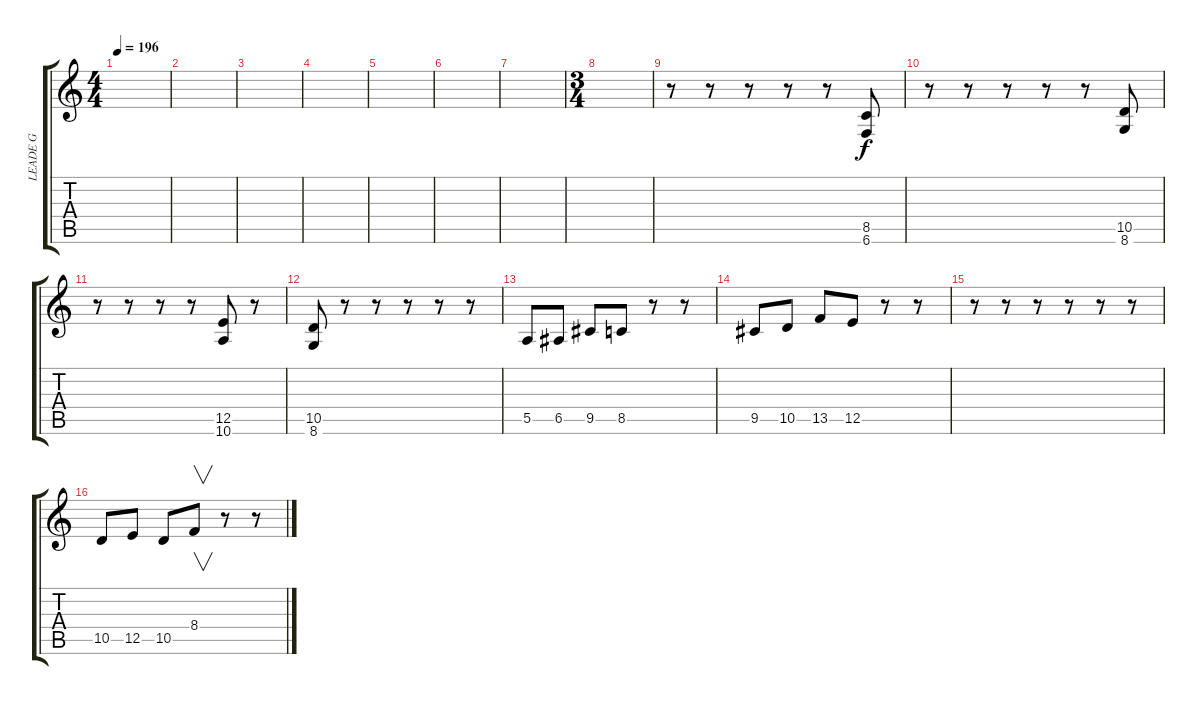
\track ("LEADE G" "LEADE G") {instrument distortionguitar}
\staff {score tabs}
\tuning (B3 Gb3 E3 A2 E2 B1) {hide}
\ts (4 4)
\tempo 196
\clef g2
\ks c
|
|
|
|
|
|
|
\ts (3 4)
|
r.8 r.8 r.8 r.8 r.8 (8.5 6.6).8 |
r.8 r.8 r.8 r.8 r.8 (10.5 8.6).8 |
r.8 r.8 r.8 r.8 (12.5 10.6).8 r.8 |
(10.5 8.6).8 r.8 r.8 r.8 r.8 r.8 |
5.5.8 6.5.8 9.5.8 8.5.8 r.8 r.8 |
9.5.8 10.5.8 13.5.8 12.5.8 r.8 r.8 |
r.8 r.8 r.8 r.8 r.8 r.8 |
10.5.8 12.5.8 10.5.8 8.4.8{v} r.8 r.8
